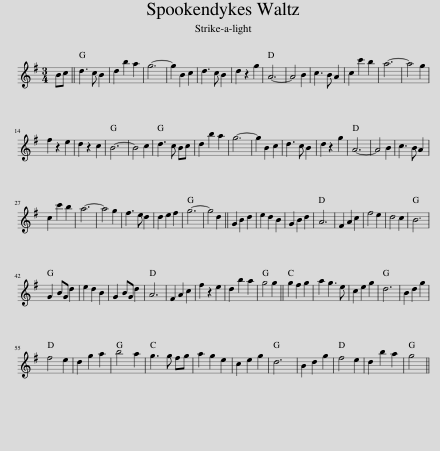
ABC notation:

X:1
L:1/8
M:3/4
I:linebreak $
K:G
V:1 treble
V:1
 Bc || d3 c B2 | d2 b2 a2 | g6- | g2 B2 c2 | %5
 d3 c B2 | d2 z2 g2 | A6- | A4 B2 | c3 B A2 | %10
 c2 c'2 b2 | a6- | a4 g2 |$ f2 z2 e2 | d2 z2 c2 | %15
 B6- | B4 c2 | d3 c Bc | d2 b2 a2 | g6- | %20
 g2 B2 c2 | d3 c B2 | d2 z2 g2 | A6- | A4 B2 | %25
 c3 B A2 |$ c2 c'2 b2 | a6- | a4 g2 | f3 e d2 | %30
 d2 e2 f2 | g6- | g4 d2 || G2 B2 d2 | e2 d2 B2 | %35
 G2 B2 d2 | A6 | F2 A2 c2 | f4 e2 | d4 c2 | %40
 B6 |$ G2 BG d2 | e2 d2 B2 | G2 BG d2 | A6 | %45
 F2 A2 c2 | f2 z2 e2 | d2 b2 a2 | g4 g2 || g2 f2 g2 | %50
 a2 g3 e | c2 e2 g2 | d6 | B2 d2 g2 |$ f4 e2 | %55
 d2 g2 a2 | b4 a2 | g3 g fg | a2 g2 e2 | c2 e2 g2 | %60
 d6 | B2 d2 g2 | f4 e2 | d2 b2 a2 | g4 || %65
